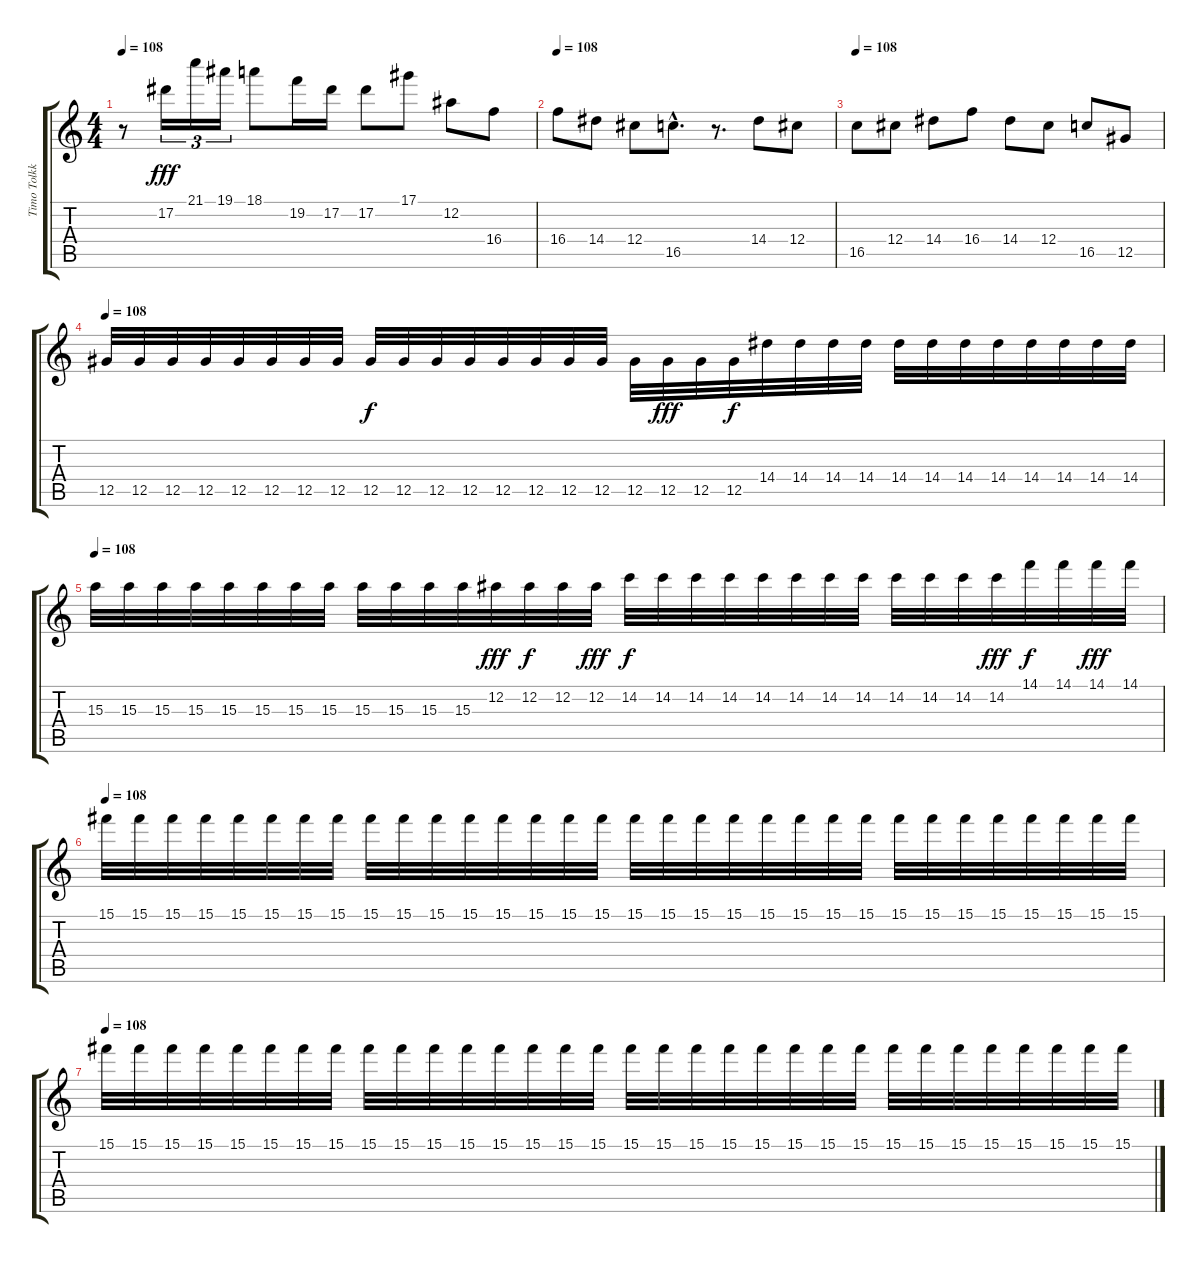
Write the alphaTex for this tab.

\track ("Timo Tolkki (Lead Guitar)" "Timo Tolkk") {instrument overdrivenguitar}
\staff {score tabs}
\tuning (Eb4 Bb3 Gb3 Db3 Ab2 Eb2) {hide}
\ts (4 4)
\tempo 108
\clef g2
\ks c
r.8{dy fff} 17.2.16{tu (3 2)} 21.1.16{tu (3 2)} 19.1.16{tu (3 2)} 18.1.8 19.2.16 17.2.16 17.2.8 17.1.8 12.2.8 16.4.8 |
\tempo 108
16.4.8 14.4.8 12.4.8 16.5{hac}.8{d} r.8{d} 14.4.8 12.4.8 |
\tempo 108
16.5.8 12.4.8 14.4.8 16.4.8 14.4.8 12.4.8 16.5.8 12.5.8 |
\tempo 108
12.5.32 12.5.32 12.5.32 12.5.32 12.5.32 12.5.32 12.5.32 12.5.32 12.5.32{dy f} 12.5.32 12.5.32 12.5.32 12.5.32 12.5.32 12.5.32 12.5.32 12.5.32 12.5.32{dy fff} 12.5.32 12.5.32{dy f} 14.4.32 14.4.32 14.4.32 14.4.32 14.4.32 14.4.32 14.4.32 14.4.32 14.4.32 14.4.32 14.4.32 14.4.32 |
\tempo 108
15.3.32 15.3.32 15.3.32 15.3.32 15.3.32 15.3.32 15.3.32 15.3.32 15.3.32 15.3.32 15.3.32 15.3.32 12.2.32{dy fff} 12.2.32{dy f} 12.2.32 12.2.32{dy fff} 14.2.32{dy f} 14.2.32 14.2.32 14.2.32 14.2.32 14.2.32 14.2.32 14.2.32 14.2.32 14.2.32 14.2.32 14.2.32{dy fff} 14.1.32{dy f} 14.1.32 14.1.32{dy fff} 14.1.32 |
\tempo 108
15.1.32 15.1.32 15.1.32 15.1.32 15.1.32 15.1.32 15.1.32 15.1.32 15.1.32 15.1.32 15.1.32 15.1.32 15.1.32 15.1.32 15.1.32 15.1.32 15.1.32 15.1.32 15.1.32 15.1.32 15.1.32 15.1.32 15.1.32 15.1.32 15.1.32 15.1.32 15.1.32 15.1.32 15.1.32 15.1.32 15.1.32 15.1.32 |
\tempo 108
15.1.32 15.1.32 15.1.32 15.1.32 15.1.32 15.1.32 15.1.32 15.1.32 15.1.32 15.1.32 15.1.32 15.1.32 15.1.32 15.1.32 15.1.32 15.1.32 15.1.32 15.1.32 15.1.32 15.1.32 15.1.32 15.1.32 15.1.32 15.1.32 15.1.32 15.1.32 15.1.32 15.1.32 15.1.32 15.1.32 15.1.32 15.1.32
